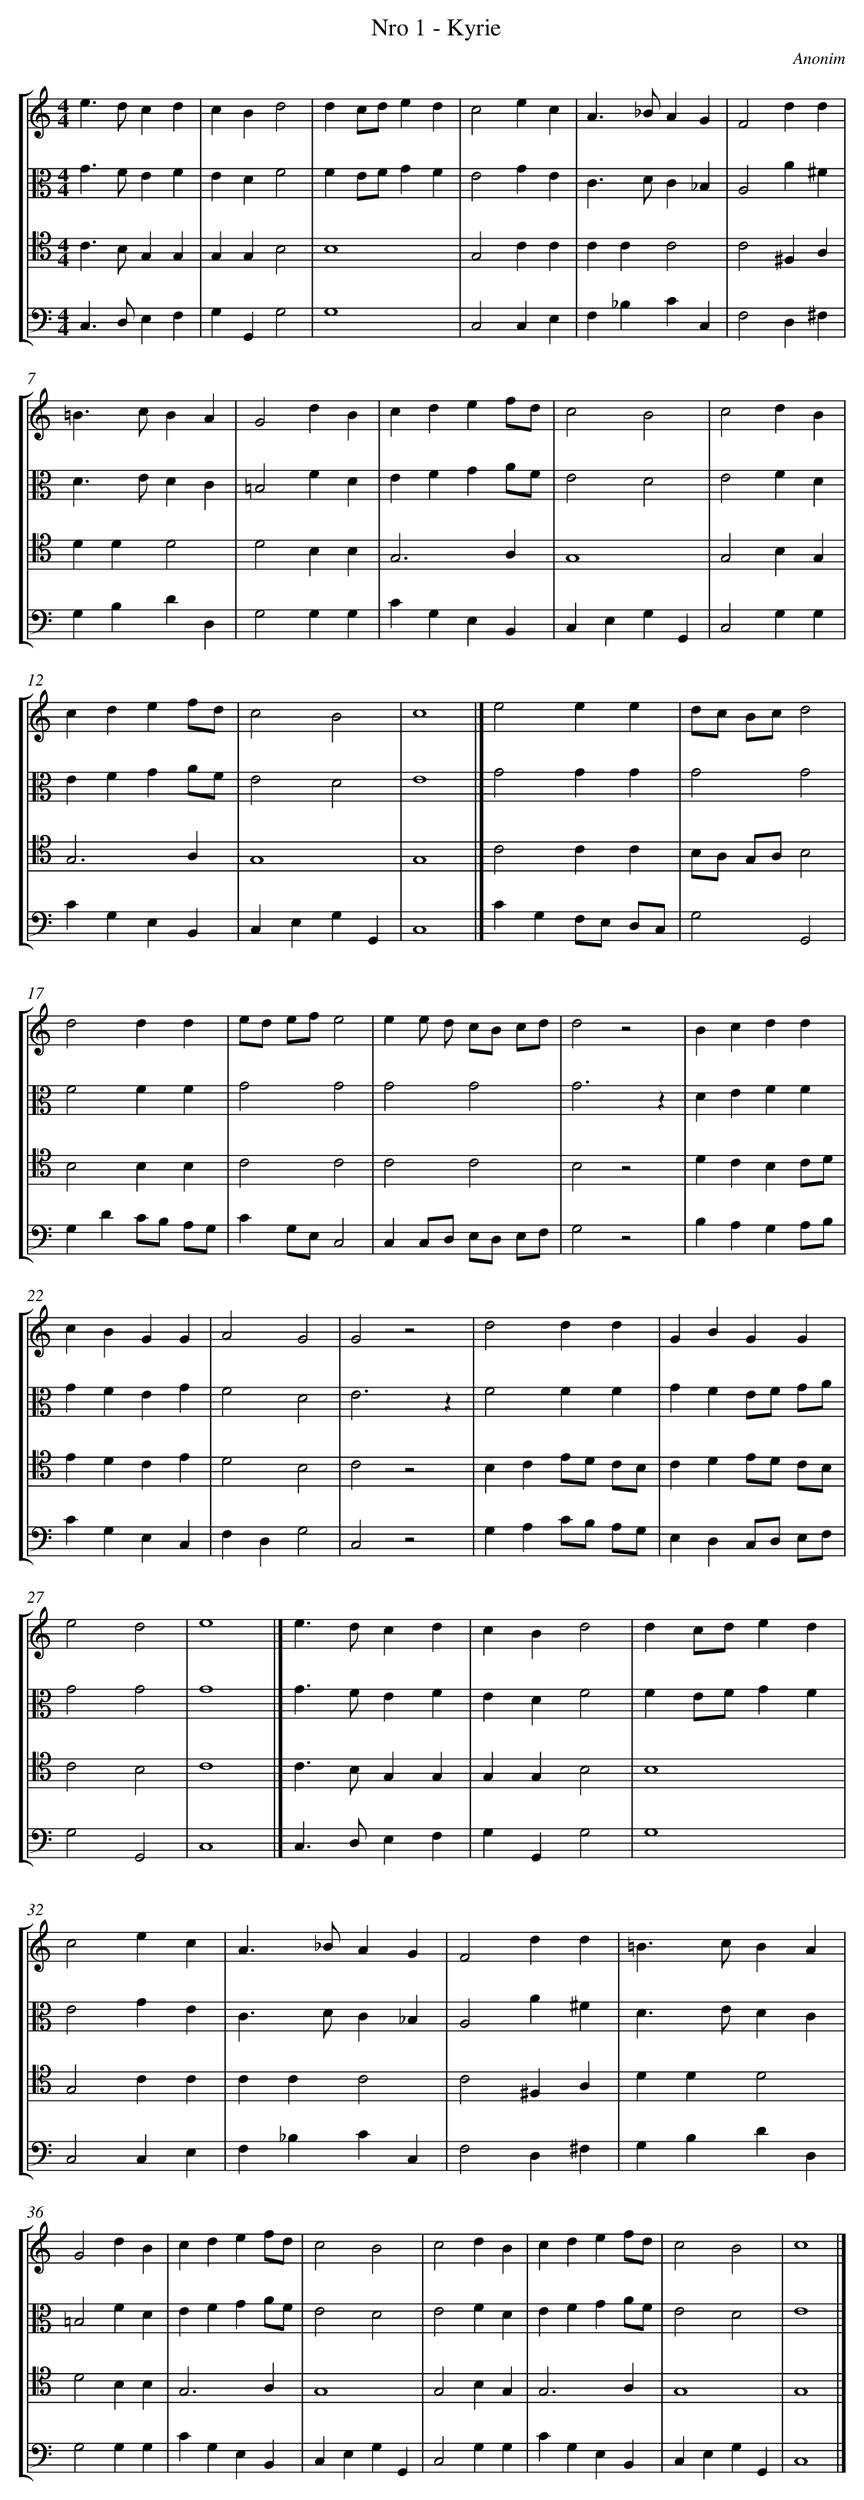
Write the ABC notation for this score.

X:1
T: Nro 1 - Kyrie
C: Anonim
L: 1/4
M: 4/4
%%staves [1 2 3 4]
V: 1
V: 2 clef=alto
V: 3 clef=tenor
V: 4 clef=bass
K: C
[V:1] e>dcd |
[V:2] G>FEF |
[V:3] C>B,G,G, |
[V:4] C,>D,E,F, |
[V:1] cBd2 |
[V:2] EDF2 |
[V:3] G,G,B,2 |
[V:4] G,G,,G,2 |
[V:1] dc/d/ed |
[V:2] FE/F/GF |
[V:3] B,4 |
[V:4] G,4 |
[V:1] c2ec |
[V:2] E2GE |
[V:3] G,2CC |
[V:4] C,2C,E, |
[V:1] A>_BAG |
[V:2] C>DC_B, |
[V:3] CCC2 |
[V:4] F,_B,CC, |
[V:1] F2dd |
[V:2] A,2A^F |
[V:3] C2^F,A, |
[V:4] F,2D,^F, |
[V:1] =B>cBA |
[V:2] D>EDC |
[V:3] DDD2 |
[V:4] G,B,DD, |
[V:1] G2dB |
[V:2] =B,2FD |
[V:3] D2B,B, |
[V:4] G,2G,G, |
[V:1] cdef/d/ |
[V:2] EFGA/F/ |
[V:3] G,3A, |
[V:4] CG,E,B,, |
[V:1] c2B2 |
[V:2] E2D2 |
[V:3] G,4 |
[V:4] C,E,G,G,, |
[V:1] c2dB |
[V:2] E2FD |
[V:3] G,2B,G, |
[V:4] C,2G,G, |
[V:1] cdef/d/ |
[V:2] EFGA/F/ |
[V:3] G,3A, |
[V:4] CG,E,B,, |
[V:1] c2B2 |
[V:2] E2D2 |
[V:3] G,4 |
[V:4] C,E,G,G,, |
[V:1] c4 |]
[V:2] E4 |]
[V:3] G,4 |]
[V:4] C,4 |]
[V:1] e2ee [I:setbarnb 16]|
[V:2] G2GG |
[V:3] C2CC |
[V:4] CG,F,/E,/ D,/C,/ |
[V:1] d/c/ B/c/d2 |
[V:2] G2G2 |
[V:3] B,/A,/ G,/A,/B,2 |
[V:4] G,2G,,2 |
[V:1] d2dd |
[V:2] F2FF |
[V:3] B,2B,B, |
[V:4] G,DC/B,/ A,/G,/ |
[V:1] e/d/ e/f/e2 |
[V:2] G2G2 |
[V:3] C2C2 |
[V:4] CG,/E,/C,2 |
[V:1] ee/ d/ c/B/ c/d/ |
[V:2] G2G2 |
[V:3] C2C2 |
[V:4] C,C,/D,/ E,/D,/ E,/F,/ |
[V:1] d2z2 |
[V:2] G3z |
[V:3] B,2z2 |
[V:4] G,2z2 |
[V:1] Bcdd |
[V:2] DEFF |
[V:3] DCB,C/D/ |
[V:4] B,A,G,A,/B,/ |
[V:1] cBGG |
[V:2] GFEG |
[V:3] EDCE |
[V:4] CG,E,C, |
[V:1] A2G2 |
[V:2] F2D2 |
[V:3] D2B,2 |
[V:4] F,D,G,2 |
[V:1] G2z2 |
[V:2] E3z |
[V:3] C2z2 |
[V:4] C,2z2 |
[V:1] d2dd |
[V:2] F2FF |
[V:3] B,CE/D/ C/B,/ |
[V:4] G,A,C/B,/ A,/G,/ |
[V:1] GBGG |
[V:2] GFE/F/ G/A/ |
[V:3] CDE/D/ C/B,/ |
[V:4] E,D,C,/D,/ E,/F,/ |
[V:1] e2d2 |
[V:2] G2G2 |
[V:3] C2B,2 |
[V:4] G,2G,,2 |
[V:1] e4 |]
[V:2] G4 |]
[V:3] C4 |]
[V:4] C,4 |]
[V:1] e>dcd [I:setbarnb 30]|
[V:2] G>FEF |
[V:3] C>B,G,G, |
[V:4] C,>D,E,F, |
[V:1] cBd2 |
[V:2] EDF2 |
[V:3] G,G,B,2 |
[V:4] G,G,,G,2 |
[V:1] dc/d/ed |
[V:2] FE/F/GF |
[V:3] B,4 |
[V:4] G,4 |
[V:1] c2ec |
[V:2] E2GE |
[V:3] G,2CC |
[V:4] C,2C,E, |
[V:1] A>_BAG |
[V:2] C>DC_B, |
[V:3] CCC2 |
[V:4] F,_B,CC, |
[V:1] F2dd |
[V:2] A,2A^F |
[V:3] C2^F,A, |
[V:4] F,2D,^F, |
[V:1] =B>cBA |
[V:2] D>EDC |
[V:3] DDD2 |
[V:4] G,B,DD, |
[V:1] G2dB |
[V:2] =B,2FD |
[V:3] D2B,B, |
[V:4] G,2G,G, |
[V:1] cdef/d/ |
[V:2] EFGA/F/ |
[V:3] G,3A, |
[V:4] CG,E,B,, |
[V:1] c2B2 |
[V:2] E2D2 |
[V:3] G,4 |
[V:4] C,E,G,G,, |
[V:1] c2dB |
[V:2] E2FD |
[V:3] G,2B,G, |
[V:4] C,2G,G, |
[V:1] cdef/d/ |
[V:2] EFGA/F/ |
[V:3] G,3A, |
[V:4] CG,E,B,, |
[V:1] c2B2 |
[V:2] E2D2 |
[V:3] G,4 |
[V:4] C,E,G,G,, |
[V:1] c4 |]
[V:2] E4 |]
[V:3] G,4 |]
[V:4] C,4 |]
